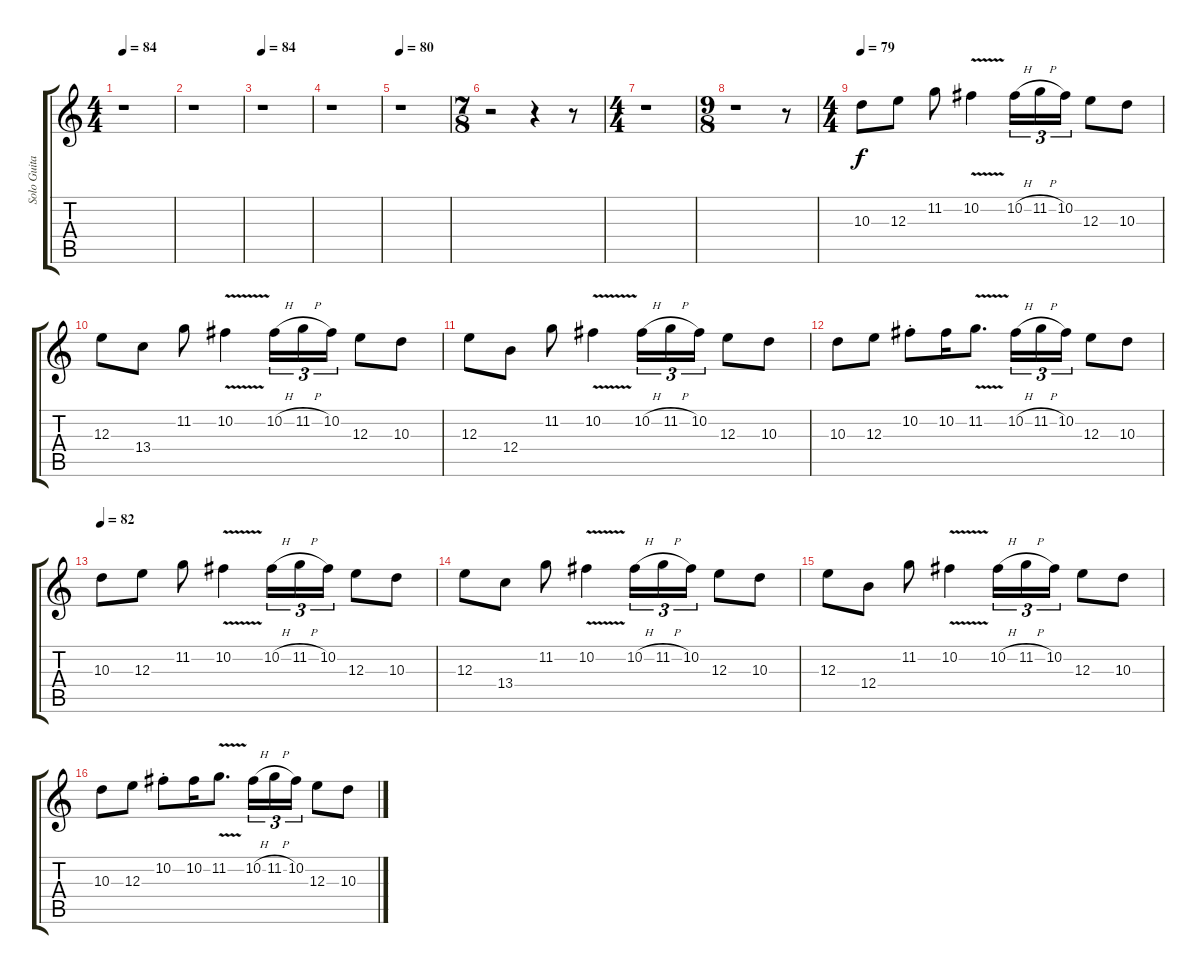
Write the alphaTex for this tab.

\track ("Solo Guitar" "Solo Guita") {instrument overdrivenguitar}
\staff {score tabs}
\tuning (Db4 Ab3 E3 B2 Gb2 B1) {hide}
\ts (4 4)
\tempo 84
\clef g2
\ks c
r.1{dy f} |
r.1 |
\tempo 84
r.1 |
r.1 |
\tempo 80
r.1 |
\ts (7 8)
r.2 r.4 r.8 |
\ts (4 4)
r.1 |
\ts (9 8)
r.1 r.8 |
\ts (4 4)
\tempo 79
10.3.8{instrument overdrivenguitar} 12.3.8 11.2.8 10.2{v}.4 10.2{h}.16{tu (3 2)} 11.2{h}.16{tu (3 2)} 10.2.16{tu (3 2)} 12.3.8 10.3.8 |
12.3.8 13.4.8 11.2.8 10.2{v}.4 10.2{h}.16{tu (3 2)} 11.2{h}.16{tu (3 2)} 10.2.16{tu (3 2)} 12.3.8 10.3.8 |
12.3.8 12.4.8 11.2.8 10.2{v}.4 10.2{h}.16{tu (3 2)} 11.2{h}.16{tu (3 2)} 10.2.16{tu (3 2)} 12.3.8 10.3.8 |
10.3.8 12.3.8 10.2{st}.8 10.2.16 11.2{v}.8{d} 10.2{h}.16{tu (3 2)} 11.2{h}.16{tu (3 2)} 10.2.16{tu (3 2)} 12.3.8 10.3.8 |
\tempo 82
10.3.8 12.3.8 11.2.8 10.2{v}.4 10.2{h}.16{tu (3 2)} 11.2{h}.16{tu (3 2)} 10.2.16{tu (3 2)} 12.3.8 10.3.8 |
12.3.8 13.4.8 11.2.8 10.2{v}.4 10.2{h}.16{tu (3 2)} 11.2{h}.16{tu (3 2)} 10.2.16{tu (3 2)} 12.3.8 10.3.8 |
12.3.8 12.4.8 11.2.8 10.2{v}.4 10.2{h}.16{tu (3 2)} 11.2{h}.16{tu (3 2)} 10.2.16{tu (3 2)} 12.3.8 10.3.8 |
10.3.8 12.3.8 10.2{st}.8 10.2.16 11.2{v}.8{d} 10.2{h}.16{tu (3 2)} 11.2{h}.16{tu (3 2)} 10.2.16{tu (3 2)} 12.3.8 10.3.8
